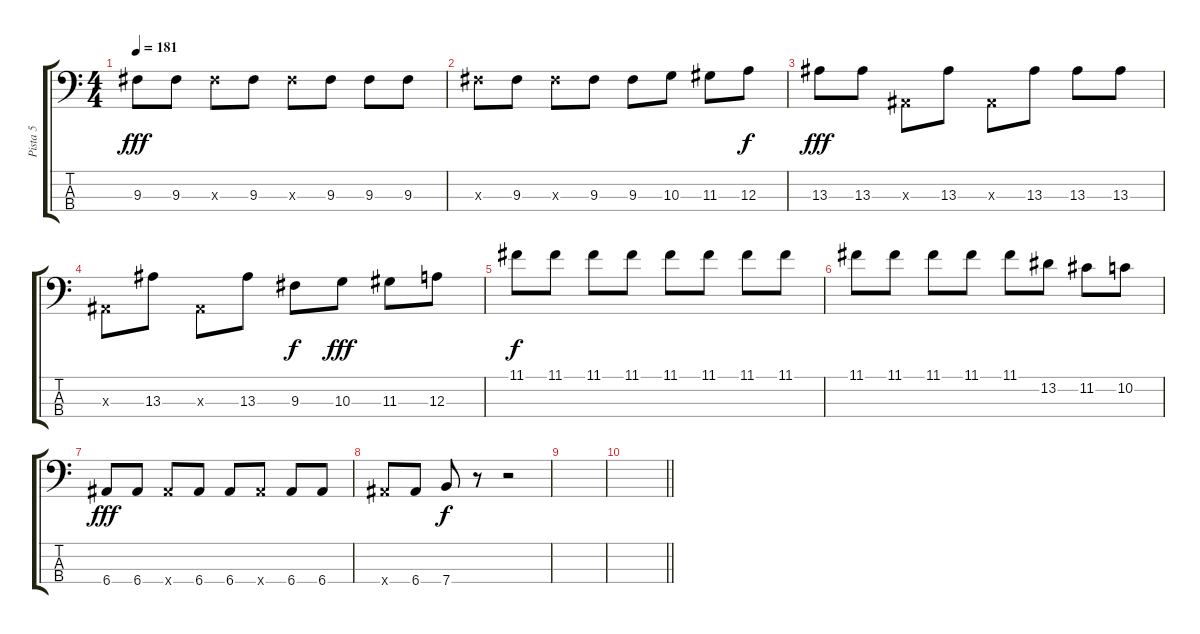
\track ("Pista 5" "Pista 5") {instrument electricbassfinger}
\staff {score tabs}
\tuning (G2 D2 A1 E1) {hide}
\ts (4 4)
\tempo 181
\clef f4
\ks c
9.3.8{dy fff} 9.3.8 9.3{x}.8 9.3.8 9.3{x}.8 9.3.8 9.3.8 9.3.8 |
9.3{x}.8 9.3.8 9.3{x}.8 9.3.8 9.3.8 10.3.8 11.3.8 12.3.8{dy f} |
13.3.8{dy fff} 13.3.8 1.3{x}.8 13.3.8 1.3{x}.8 13.3.8 13.3.8 13.3.8 |
1.3{x}.8 13.3.8 1.3{x}.8 13.3.8 9.3.8{dy f} 10.3.8{dy fff} 11.3.8 12.3.8 |
11.1.8{dy f} 11.1.8 11.1.8 11.1.8 11.1.8 11.1.8 11.1.8 11.1.8 |
11.1.8 11.1.8 11.1.8 11.1.8 11.1.8 13.2.8 11.2.8 10.2.8 |
6.4.8{dy fff} 6.4.8 6.4{x}.8 6.4.8 6.4.8 6.4{x}.8 6.4.8 6.4.8 |
6.4{x}.8 6.4.8 7.4.8{dy f} r.8 r.2 |
|
\barLineRight lightlight
